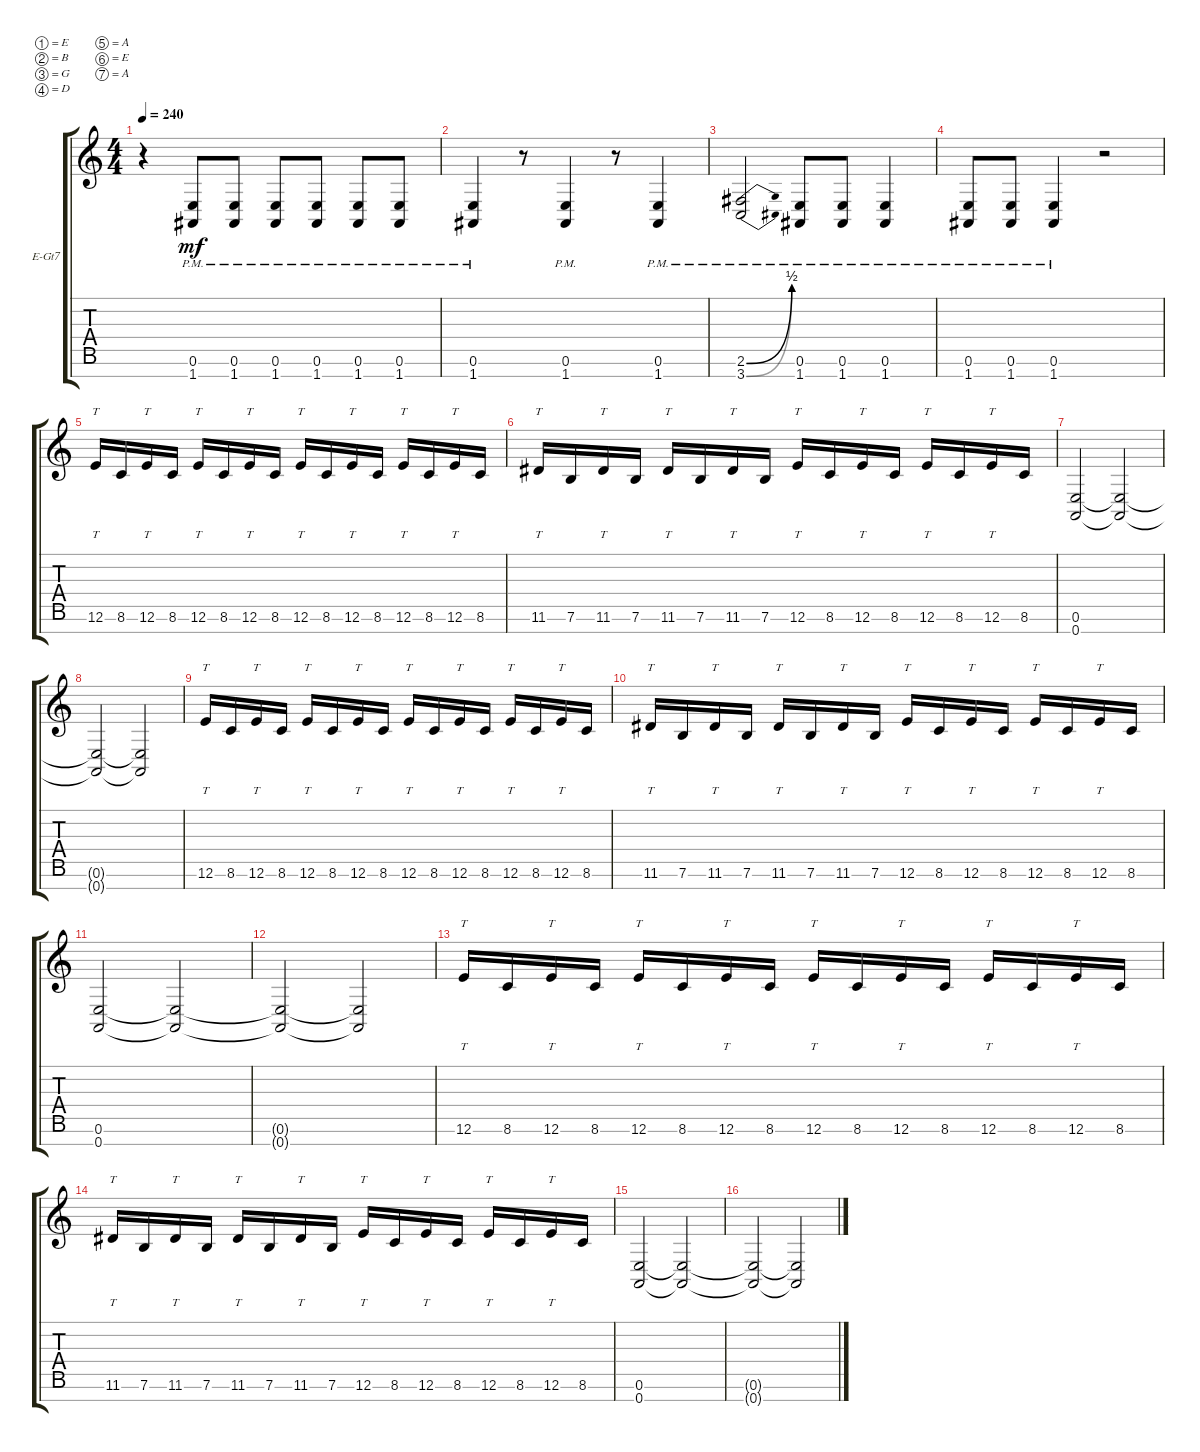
\defaultSystemsLayout 4
\bracketExtendMode groupsimilarinstruments
\firstSystemTrackNameOrientation horizontal
\otherSystemsTrackNameOrientation horizontal
\track ("Electric Guitar" "E-Gt7") {instrument distortionguitar}
\staff {score tabs}
\tuning (E4 B3 G3 D3 A2 E2 A1)
\ts (4 4)
\tempo 240
\clef g2
\ks c
r.4{dy mf} (1.7{pm} 0.6{pm}).8 (1.7{pm} 0.6{pm}).8 (1.7{pm} 0.6{pm}).8 (1.7{pm} 0.6{pm}).8 (1.7{pm} 0.6{pm}).8 (1.7{pm} 0.6{pm}).8 |
(1.7{pm} 0.6{pm}).4 r.8 (1.7{pm} 0.6{pm}).4 r.8 (1.7{pm} 0.6{pm}).4 |
(3.7{be (bend 0 0 59.4 2) pm} 2.6{be (bend 0 0 60 2) pm}).2 (1.7{pm} 0.6{pm}).8 (1.7{pm} 0.6{pm}).8 (1.7{pm} 0.6{pm}).4 |
(1.7{pm} 0.6{pm}).8 (1.7{pm} 0.6{pm}).8 (1.7{pm} 0.6{pm}).4 r.2 |
12.6.16{tt} 8.6.16 12.6.16{tt} 8.6.16 12.6.16{tt} 8.6.16 12.6.16{tt} 8.6.16 12.6.16{tt} 8.6.16 12.6.16{tt} 8.6.16 12.6.16{tt} 8.6.16 12.6.16{tt} 8.6.16 |
11.6.16{tt} 7.6.16 11.6.16{tt} 7.6.16 11.6.16{tt} 7.6.16 11.6.16{tt} 7.6.16 12.6.16{tt} 8.6.16 12.6.16{tt} 8.6.16 12.6.16{tt} 8.6.16 12.6.16{tt} 8.6.16 |
(0.7 0.6).2 (0.7{t} 0.6{t}).2 |
(0.7{t} 0.6{t}).2 (0.7{t} 0.6{t}).2 |
12.6.16{tt} 8.6.16 12.6.16{tt} 8.6.16 12.6.16{tt} 8.6.16 12.6.16{tt} 8.6.16 12.6.16{tt} 8.6.16 12.6.16{tt} 8.6.16 12.6.16{tt} 8.6.16 12.6.16{tt} 8.6.16 |
11.6.16{tt} 7.6.16 11.6.16{tt} 7.6.16 11.6.16{tt} 7.6.16 11.6.16{tt} 7.6.16 12.6.16{tt} 8.6.16 12.6.16{tt} 8.6.16 12.6.16{tt} 8.6.16 12.6.16{tt} 8.6.16 |
(0.7 0.6).2 (0.7{t} 0.6{t}).2 |
(0.7{t} 0.6{t}).2 (0.7{t} 0.6{t}).2 |
12.6.16{tt} 8.6.16 12.6.16{tt} 8.6.16 12.6.16{tt} 8.6.16 12.6.16{tt} 8.6.16 12.6.16{tt} 8.6.16 12.6.16{tt} 8.6.16 12.6.16{tt} 8.6.16 12.6.16{tt} 8.6.16 |
11.6.16{tt} 7.6.16 11.6.16{tt} 7.6.16 11.6.16{tt} 7.6.16 11.6.16{tt} 7.6.16 12.6.16{tt} 8.6.16 12.6.16{tt} 8.6.16 12.6.16{tt} 8.6.16 12.6.16{tt} 8.6.16 |
(0.7 0.6).2 (0.7{t} 0.6{t}).2 |
(0.7{t} 0.6{t}).2 (0.7{t} 0.6{t}).2
